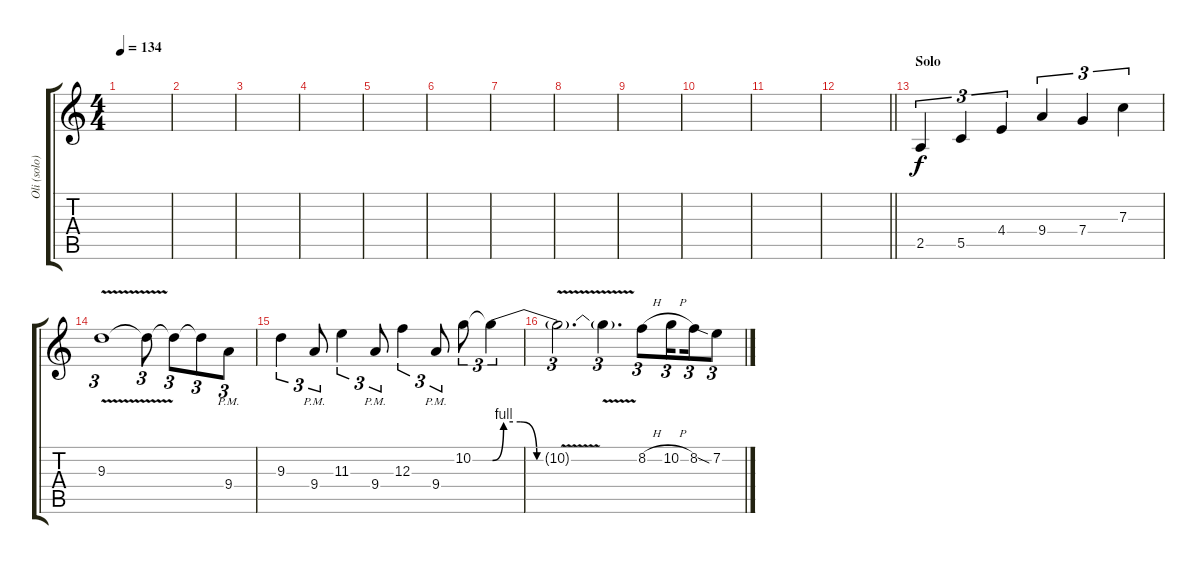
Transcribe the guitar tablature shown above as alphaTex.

\track ("Oli (solo)" "Oli (solo)") {instrument distortionguitar}
\staff {score tabs}
\tuning (D4 A3 F3 C3 G2 D2) {hide}
\ts (4 4)
\tempo 134
\clef g2
\ks c
|
|
|
|
|
|
|
|
|
|
|
\barLineRight lightlight
|
\section ("" "Solo")
2.5.4{tu (3 2)} 5.5.4{tu (3 2)} 4.4.4{tu (3 2)} 9.4.4{tu (3 2)} 7.4.4{tu (3 2)} 7.3.4{tu (3 2)} |
9.3{v}.1{tu (3 2)} 9.3{t}.8{tu (3 2)} 9.3{t}.8{tu (3 2)} 9.3{t}.8{tu (3 2)} 9.4{pm}.8{tu (3 2)} |
9.3.4{tu (3 2)} 9.4{pm}.8{tu (3 2)} 11.3.4{tu (3 2)} 9.4{pm}.8{tu (3 2)} 12.3.4{tu (3 2)} 9.4{pm}.8{tu (3 2)} 10.2.8{tu (3 2)} 10.2{be (custom 0 0 10 4 25 4 40 0 60 0) t}.4{tu (3 2)} |
10.2{v t}.2{d tu (3 2)} 10.2{v t}.4{d tu (3 2)} 8.2{h}.8{tu (3 2)} 10.2{h}.16{tu (3 2) beam splitsecondary} 8.2.16{tu (3 2)} 7.2{sia}.8{tu (3 2)}
